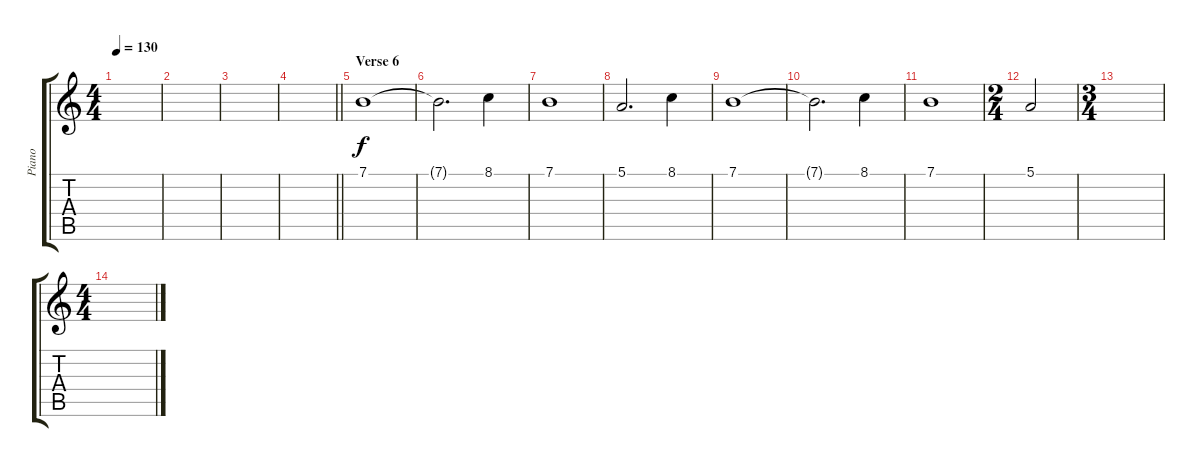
\track ("Piano" "Piano") {instrument acousticgrandpiano}
\staff {score tabs}
\tuning (E4 B3 G3 D3 A2 E2) {hide}
\ts (4 4)
\tempo 130
\clef g2
\ks c
|
|
|
\barLineRight lightlight
|
\section ("" "Verse 6")
7.1.1 |
7.1{t}.2{d} 8.1.4 |
7.1.1 |
5.1.2{d} 8.1.4 |
7.1.1 |
7.1{t}.2{d} 8.1.4 |
7.1.1 |
\ts (2 4)
5.1.2 |
\ts (3 4)
|
\ts (4 4)
